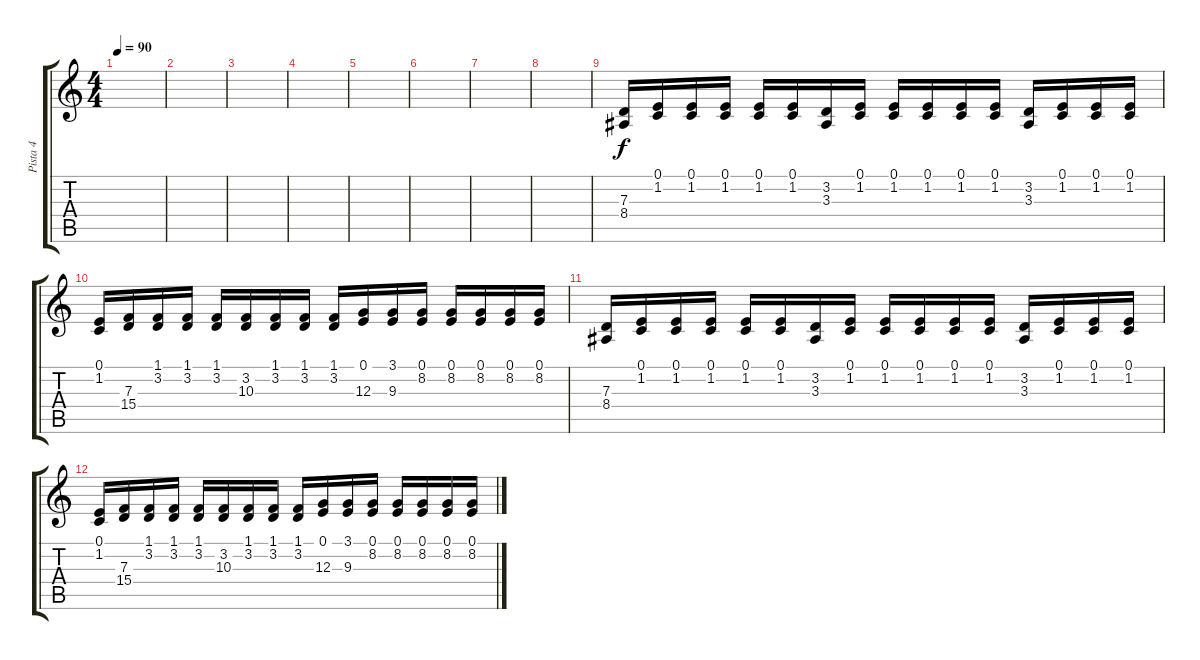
\track ("Pista 4" "Pista 4") {instrument lead8bassandlead}
\staff {score tabs}
\tuning (E4 B3 G3 D3 A2 E2) {hide}
\ts (4 4)
\tempo 90
\clef g2
\ks c
|
|
|
|
|
|
|
|
(7.3 8.4).16 (0.1 1.2).16 (0.1 1.2).16 (0.1 1.2).16 (0.1 1.2).16 (0.1 1.2).16 (3.2 3.3).16 (0.1 1.2).16 (0.1 1.2).16 (0.1 1.2).16 (0.1 1.2).16 (0.1 1.2).16 (3.2 3.3).16 (0.1 1.2).16 (0.1 1.2).16 (0.1 1.2).16 |
(0.1 1.2).16 (7.3 15.4).16 (1.1 3.2).16 (1.1 3.2).16 (1.1 3.2).16 (3.2 10.3).16 (1.1 3.2).16 (1.1 3.2).16 (1.1 3.2).16 (0.1 12.3).16 (3.1 9.3).16 (0.1 8.2).16 (0.1 8.2).16 (0.1 8.2).16 (0.1 8.2).16 (0.1 8.2).16 |
(7.3 8.4).16 (0.1 1.2).16 (0.1 1.2).16 (0.1 1.2).16 (0.1 1.2).16 (0.1 1.2).16 (3.2 3.3).16 (0.1 1.2).16 (0.1 1.2).16 (0.1 1.2).16 (0.1 1.2).16 (0.1 1.2).16 (3.2 3.3).16 (0.1 1.2).16 (0.1 1.2).16 (0.1 1.2).16 |
(0.1 1.2).16 (7.3 15.4).16 (1.1 3.2).16 (1.1 3.2).16 (1.1 3.2).16 (3.2 10.3).16 (1.1 3.2).16 (1.1 3.2).16 (1.1 3.2).16 (0.1 12.3).16 (3.1 9.3).16 (0.1 8.2).16 (0.1 8.2).16 (0.1 8.2).16 (0.1 8.2).16 (0.1 8.2).16
